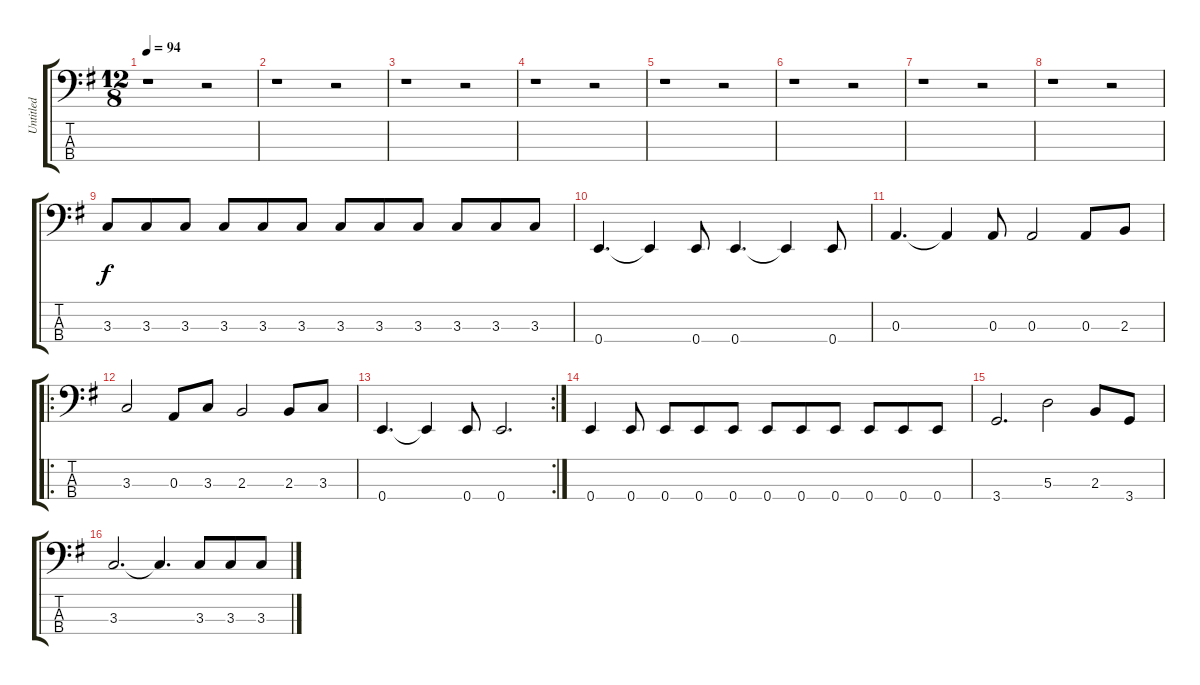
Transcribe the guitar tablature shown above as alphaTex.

\track ("Untitled" "Untitled") {instrument electricbassfinger}
\staff {score tabs}
\tuning (G2 D2 A1 E1) {hide}
\ts (12 8)
\tempo 94
\clef f4
\ks g
r.1{dy f} r.2 |
r.1 r.2 |
r.1 r.2 |
r.1 r.2 |
r.1 r.2 |
r.1 r.2 |
r.1 r.2 |
r.1 r.2 |
3.3.8 3.3.8 3.3.8 3.3.8 3.3.8 3.3.8 3.3.8 3.3.8 3.3.8 3.3.8 3.3.8 3.3.8 |
0.4.4{d} 0.4{t}.4 0.4.8 0.4.4{d} 0.4{t}.4 0.4.8 |
0.3.4{d} 0.3{t}.4 0.3.8 0.3.2 0.3.8 2.3.8 |
\ro
3.3.2 0.3.8 3.3.8 2.3.2 2.3.8 3.3.8 |
\rc 2
0.4.4{d} 0.4{t}.4 0.4.8 0.4.2{d} |
0.4.4 0.4.8 0.4.8 0.4.8 0.4.8 0.4.8 0.4.8 0.4.8 0.4.8 0.4.8 0.4.8 |
3.4.2{d} 5.3.2 2.3.8 3.4.8 |
3.3.2{d} 3.3{t}.4{d} 3.3.8 3.3.8 3.3.8
